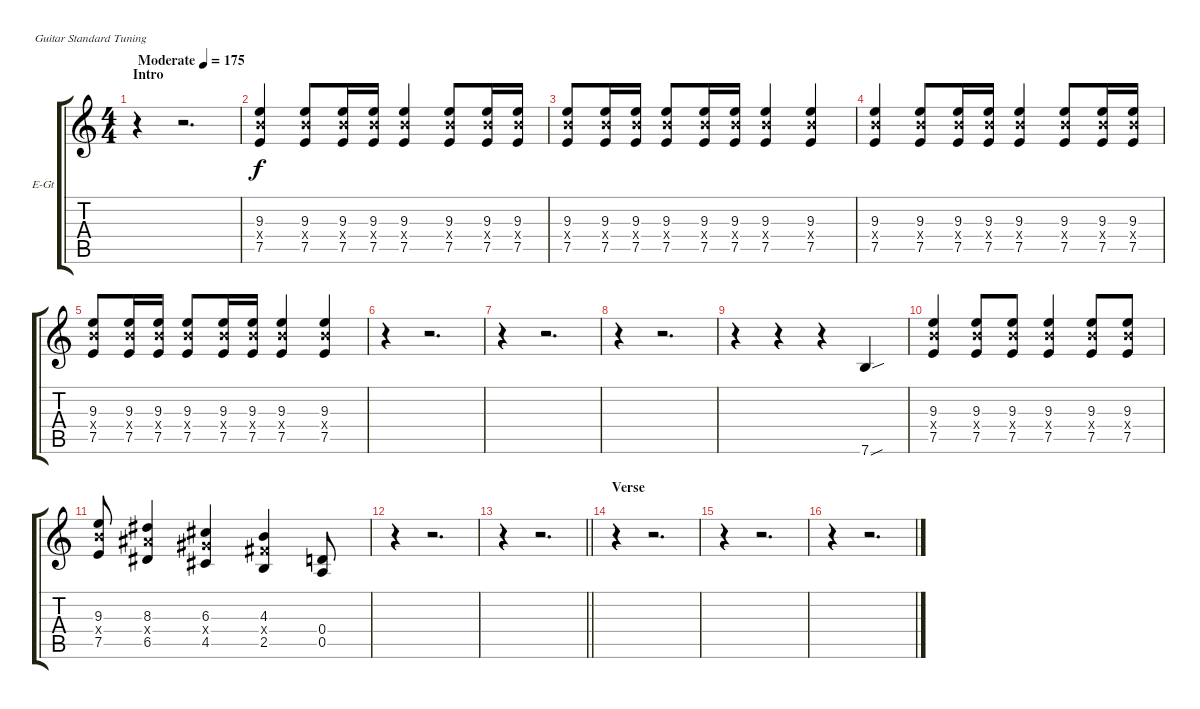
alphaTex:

\bracketExtendMode groupsimilarinstruments
\firstSystemTrackNameOrientation horizontal
\otherSystemsTrackNameOrientation horizontal
\track ("Guitar" "E-Gt") {instrument distortionguitar}
\staff {score tabs}
\tuning (E4 B3 G3 D3 A2 E2)
\ts (4 4)
\beaming (8 2 2 2 2)
\section ("" "Intro")
\tempo (175 "Moderate")
\clef g2
\ks c
r.4{dy f instrument distortionguitar} r.2{d} |
(9.3 9.4{x} 7.5).4 (9.3 9.4{x} 7.5).8 (9.3 9.4{x} 7.5).16 (9.3 9.4{x} 7.5).16 (9.3 9.4{x} 7.5).4 (9.3 9.4{x} 7.5).8 (9.3 9.4{x} 7.5).16 (9.3 9.4{x} 7.5).16 |
(9.3 9.4{x} 7.5).8 (9.3 9.4{x} 7.5).16 (9.3 9.4{x} 7.5).16 (9.3 9.4{x} 7.5).8 (9.3 9.4{x} 7.5).16 (9.3 9.4{x} 7.5).16 (9.3 9.4{x} 7.5).4 (9.3 9.4{x} 7.5).4 |
(9.3 9.4{x} 7.5).4 (9.3 9.4{x} 7.5).8 (9.3 9.4{x} 7.5).16 (9.3 9.4{x} 7.5).16 (9.3 9.4{x} 7.5).4 (9.3 9.4{x} 7.5).8 (9.3 9.4{x} 7.5).16 (9.3 9.4{x} 7.5).16 |
(9.3 9.4{x} 7.5).8 (9.3 9.4{x} 7.5).16 (9.3 9.4{x} 7.5).16 (9.3 9.4{x} 7.5).8 (9.3 9.4{x} 7.5).16 (9.3 9.4{x} 7.5).16 (9.3 9.4{x} 7.5).4 (9.3 9.4{x} 7.5).4 |
r.4 r.2{d} |
r.4 r.2{d} |
r.4 r.2{d} |
r.4 r.4 r.4 7.6{sou}.4 |
(9.3 9.4{x} 7.5).4 (9.3 9.4{x} 7.5).8 (9.3 9.4{x} 7.5).8 (9.3 9.4{x} 7.5).4 (9.3 9.4{x} 7.5).8 (9.3 9.4{x} 7.5).8 |
(9.3 9.4{x} 7.5).8 (8.3 8.4{x} 6.5).4 (6.3 6.4{x} 4.5).4 (4.3 4.4{x} 2.5).4 (0.4 0.5).8 |
r.4 r.2{d} |
\barLineRight lightlight
r.4 r.2{d} |
\section ("" "Verse")
r.4 r.2{d} |
r.4 r.2{d} |
r.4 r.2{d}
